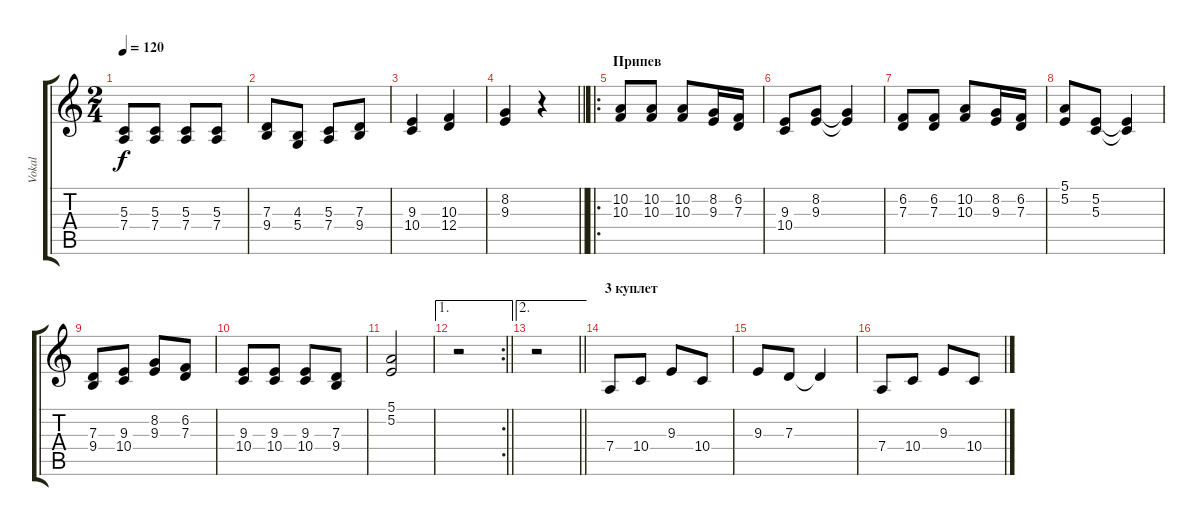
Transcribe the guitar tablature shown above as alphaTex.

\track ("Vokal" "Vokal") {solo instrument acousticgrandpiano}
\staff {score tabs}
\tuning (E4 B3 G3 D3 A2 E2) {hide}
\ts (2 4)
\tempo 120
\clef g2
\ks c
(5.3 7.4).8{dy f} (5.3 7.4).8 (5.3 7.4).8 (5.3 7.4).8 |
(7.3 9.4).8 (4.3 5.4).8 (5.3 7.4).8 (7.3 9.4).8 |
(9.3 10.4).4 (10.3 12.4).4 |
\barLineRight lightlight
(8.2 9.3).4 r.4 |
\ro
\section ("" "Припев")
(10.2 10.3).8 (10.2 10.3).8 (10.2 10.3).8 (8.2 9.3).16 (6.2 7.3).16 |
(9.3 10.4).8 (8.2 9.3).8 (8.2{t} 9.3{t}).4 |
(6.2 7.3).8 (6.2 7.3).8 (10.2 10.3).8 (8.2 9.3).16 (6.2 7.3).16 |
(5.1 5.2).8 (5.2 5.3).8 (5.2{t} 5.3{t}).4 |
(7.3 9.4).8 (9.3 10.4).8 (8.2 9.3).8 (6.2 7.3).8 |
(9.3 10.4).8 (9.3 10.4).8 (9.3 10.4).8 (7.3 9.4).8 |
(5.1 5.2).2 |
\ae 1
\rc 2
\barLineRight lightlight
r.2 |
\ae 2
\barLineRight lightlight
r.2 |
\section ("" "3 куплет")
7.4.8 10.4.8 9.3.8 10.4.8 |
9.3.8 7.3.8 7.3{t}.4 |
7.4.8 10.4.8 9.3.8 10.4.8
